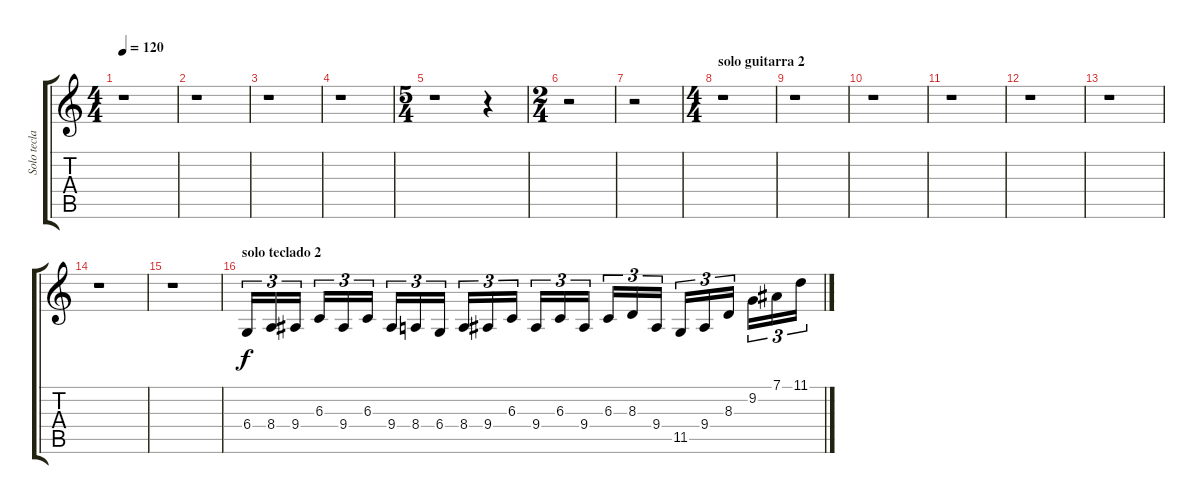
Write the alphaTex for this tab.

\track ("Solo teclados" "Solo tecla") {instrument lead2sawtooth}
\staff {score tabs}
\tuning (Eb4 Bb3 Gb3 Db3 Ab2 Eb2) {hide}
\ts (4 4)
\tempo 120
\clef g2
\ks c
r.1{dy f} |
r.1 |
r.1 |
r.1 |
\ts (5 4)
r.1 r.4 |
\ts (2 4)
r.2 |
r.2 |
\ts (4 4)
\section ("" "solo guitarra 2")
r.1 |
r.1 |
r.1 |
r.1 |
r.1 |
r.1 |
r.1 |
r.1 |
\section ("" "solo teclado 2")
6.4.16{tu (3 2)} 8.4.16{tu (3 2)} 9.4.16{tu (3 2)} 6.3.16{tu (3 2)} 9.4.16{tu (3 2)} 6.3.16{tu (3 2)} 9.4.16{tu (3 2)} 8.4.16{tu (3 2)} 6.4.16{tu (3 2)} 8.4.16{tu (3 2)} 9.4.16{tu (3 2)} 6.3.16{tu (3 2)} 9.4.16{tu (3 2)} 6.3.16{tu (3 2)} 9.4.16{tu (3 2)} 6.3.16{tu (3 2)} 8.3.16{tu (3 2)} 9.4.16{tu (3 2)} 11.5.16{tu (3 2)} 9.4.16{tu (3 2)} 8.3.16{tu (3 2)} 9.2.16{tu (3 2)} 7.1.16{tu (3 2)} 11.1.16{tu (3 2)}
